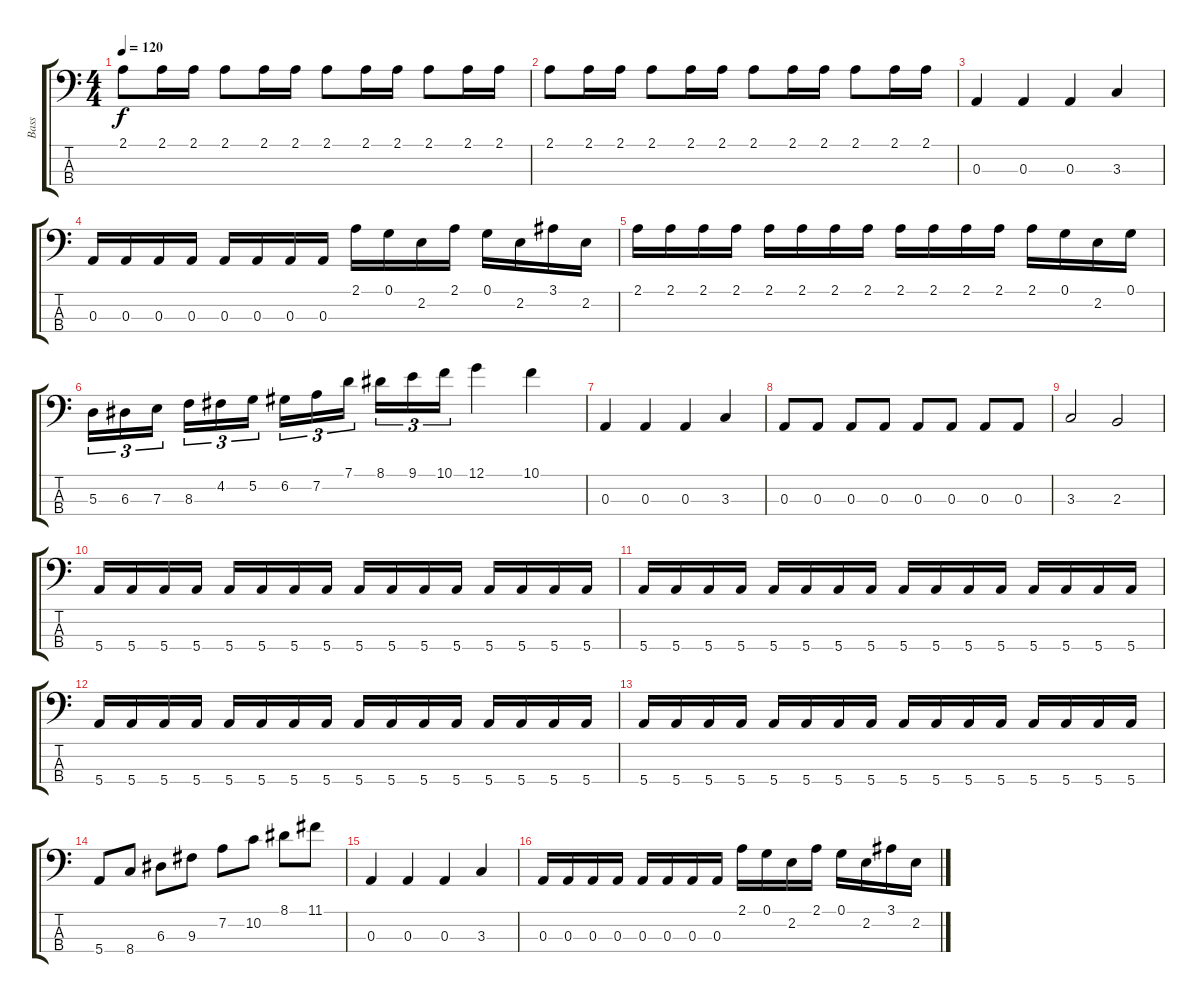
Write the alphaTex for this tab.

\track ("Bass" "Bass") {instrument electricbasspick}
\staff {score tabs}
\tuning (G2 D2 A1 E1) {hide}
\ts (4 4)
\tempo 120
\clef f4
\ks c
2.1.8{dy f instrument electricbasspick} 2.1.16 2.1.16 2.1.8 2.1.16 2.1.16 2.1.8 2.1.16 2.1.16 2.1.8 2.1.16 2.1.16 |
2.1.8 2.1.16 2.1.16 2.1.8 2.1.16 2.1.16 2.1.8 2.1.16 2.1.16 2.1.8 2.1.16 2.1.16 |
0.3.4 0.3.4 0.3.4 3.3.4 |
0.3.16 0.3.16 0.3.16 0.3.16 0.3.16 0.3.16 0.3.16 0.3.16 2.1.16 0.1.16 2.2.16 2.1.16 0.1.16 2.2.16 3.1.16 2.2.16 |
2.1.16 2.1.16 2.1.16 2.1.16 2.1.16 2.1.16 2.1.16 2.1.16 2.1.16 2.1.16 2.1.16 2.1.16 2.1.16 0.1.16 2.2.16 0.1.16 |
5.3.16{tu (3 2)} 6.3.16{tu (3 2)} 7.3.16{tu (3 2)} 8.3.16{tu (3 2)} 4.2.16{tu (3 2)} 5.2.16{tu (3 2)} 6.2.16{tu (3 2)} 7.2.16{tu (3 2)} 7.1.16{tu (3 2)} 8.1.16{tu (3 2)} 9.1.16{tu (3 2)} 10.1.16{tu (3 2)} 12.1.4 10.1.4 |
0.3.4 0.3.4 0.3.4 3.3.4 |
0.3.8 0.3.8 0.3.8 0.3.8 0.3.8 0.3.8 0.3.8 0.3.8 |
3.3.2 2.3.2 |
5.4.16 5.4.16 5.4.16 5.4.16 5.4.16 5.4.16 5.4.16 5.4.16 5.4.16 5.4.16 5.4.16 5.4.16 5.4.16 5.4.16 5.4.16 5.4.16 |
5.4.16 5.4.16 5.4.16 5.4.16 5.4.16 5.4.16 5.4.16 5.4.16 5.4.16 5.4.16 5.4.16 5.4.16 5.4.16 5.4.16 5.4.16 5.4.16 |
5.4.16 5.4.16 5.4.16 5.4.16 5.4.16 5.4.16 5.4.16 5.4.16 5.4.16 5.4.16 5.4.16 5.4.16 5.4.16 5.4.16 5.4.16 5.4.16 |
5.4.16 5.4.16 5.4.16 5.4.16 5.4.16 5.4.16 5.4.16 5.4.16 5.4.16 5.4.16 5.4.16 5.4.16 5.4.16 5.4.16 5.4.16 5.4.16 |
5.4.8 8.4.8 6.3.8 9.3.8 7.2.8 10.2.8 8.1.8 11.1.8 |
0.3.4 0.3.4 0.3.4 3.3.4 |
0.3.16 0.3.16 0.3.16 0.3.16 0.3.16 0.3.16 0.3.16 0.3.16 2.1.16 0.1.16 2.2.16 2.1.16 0.1.16 2.2.16 3.1.16 2.2.16
